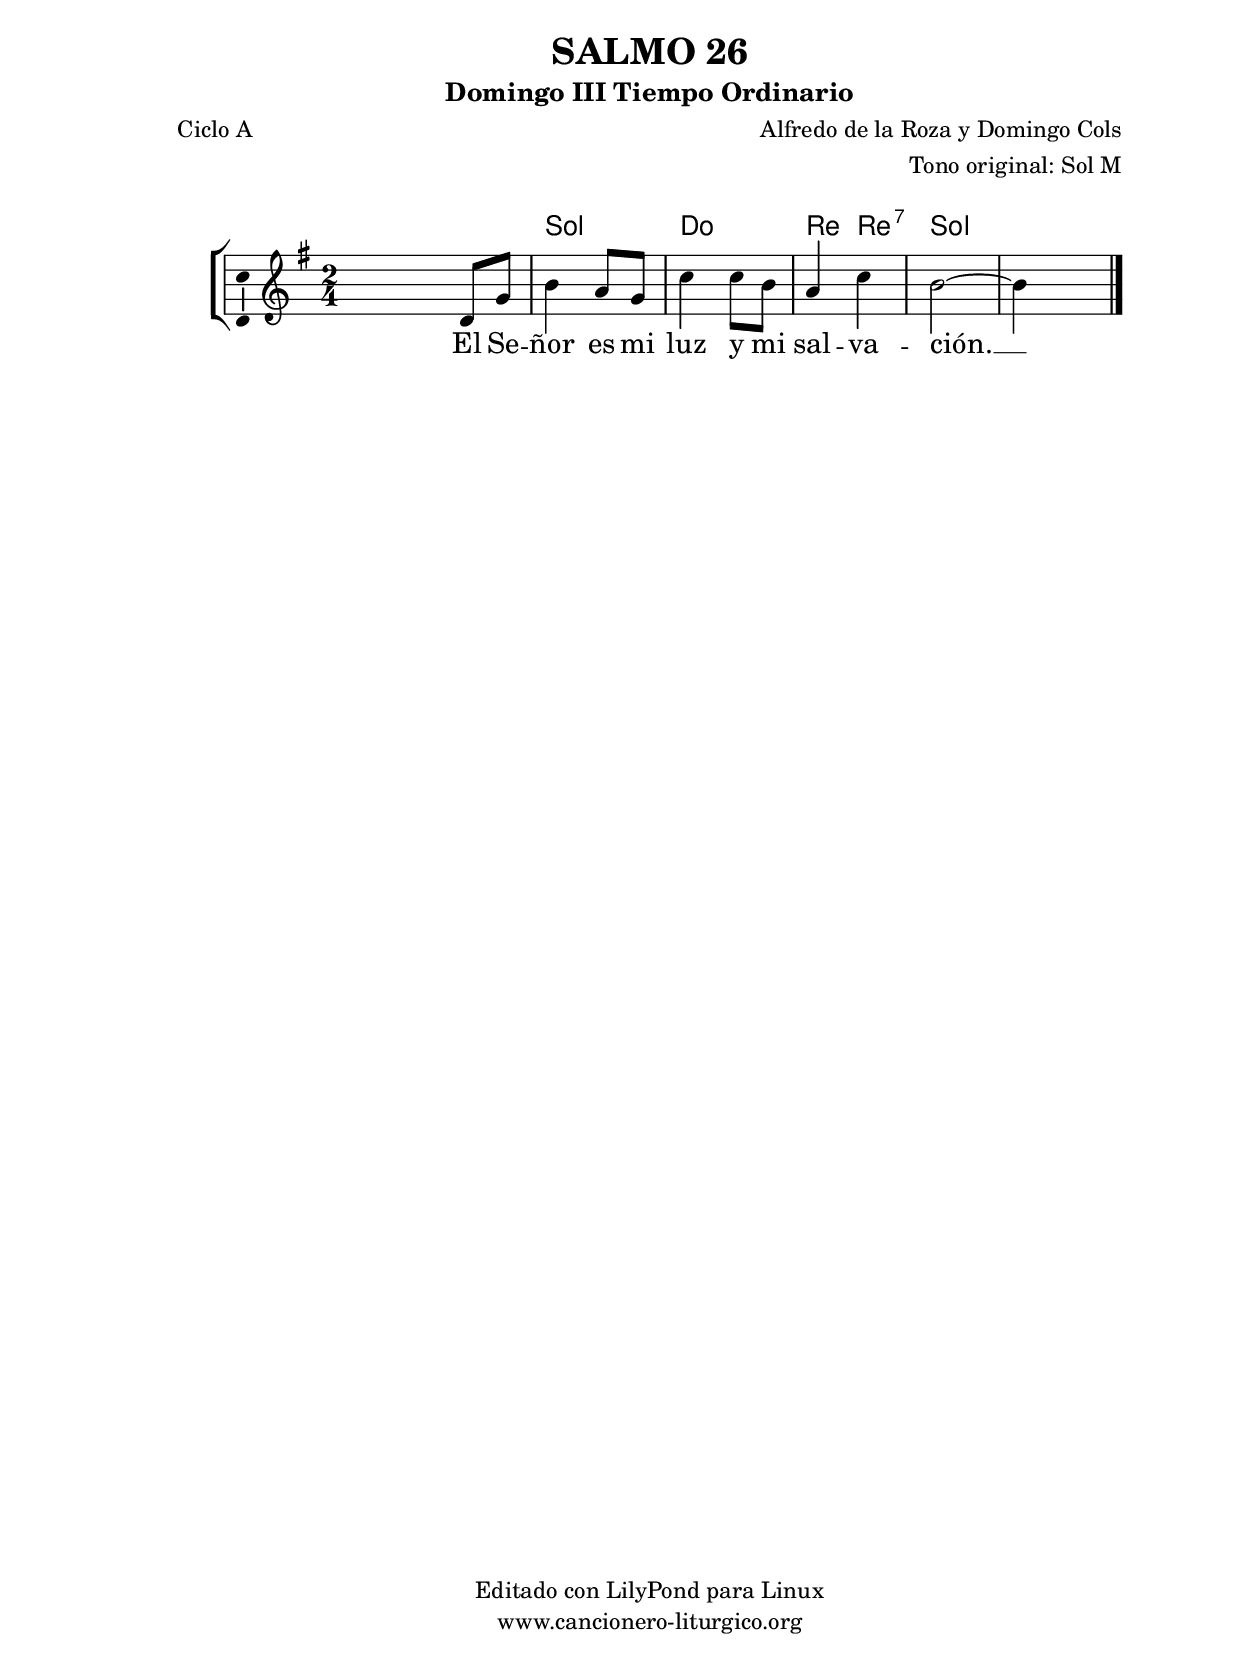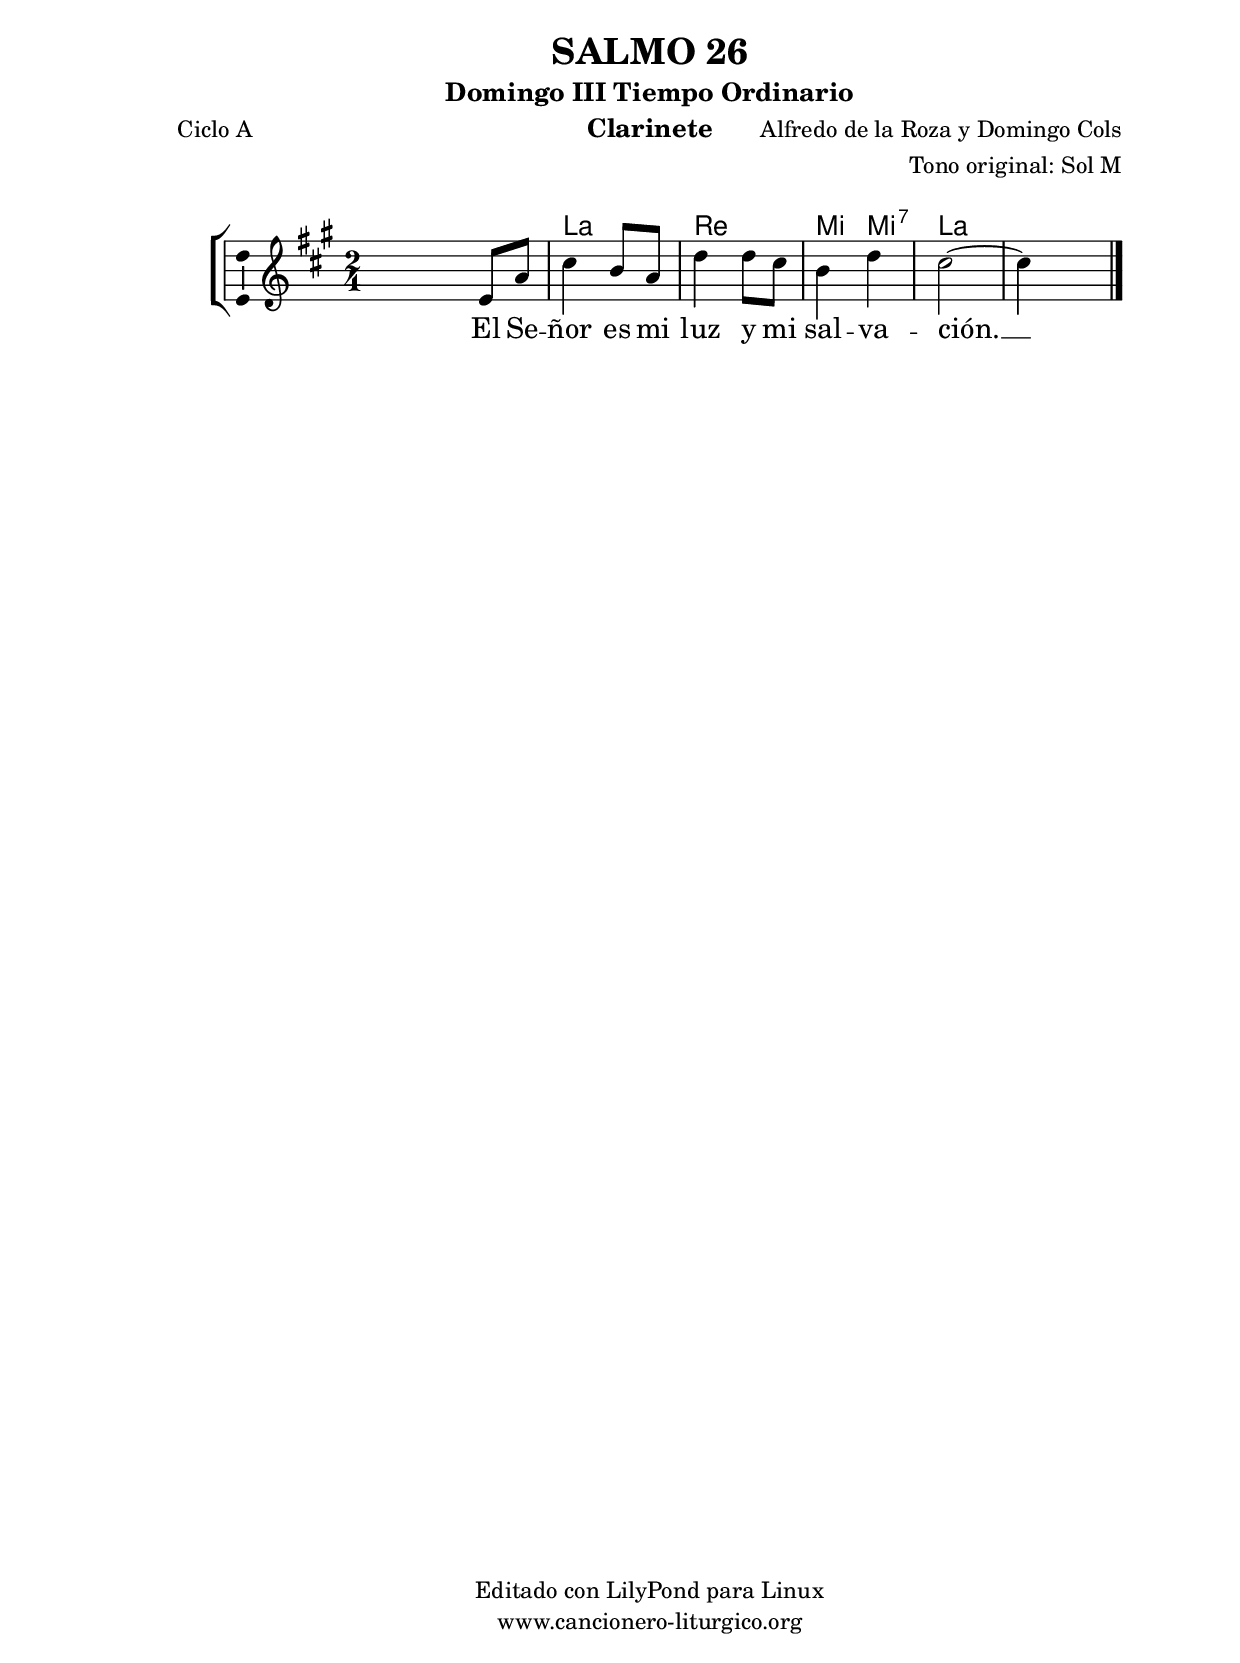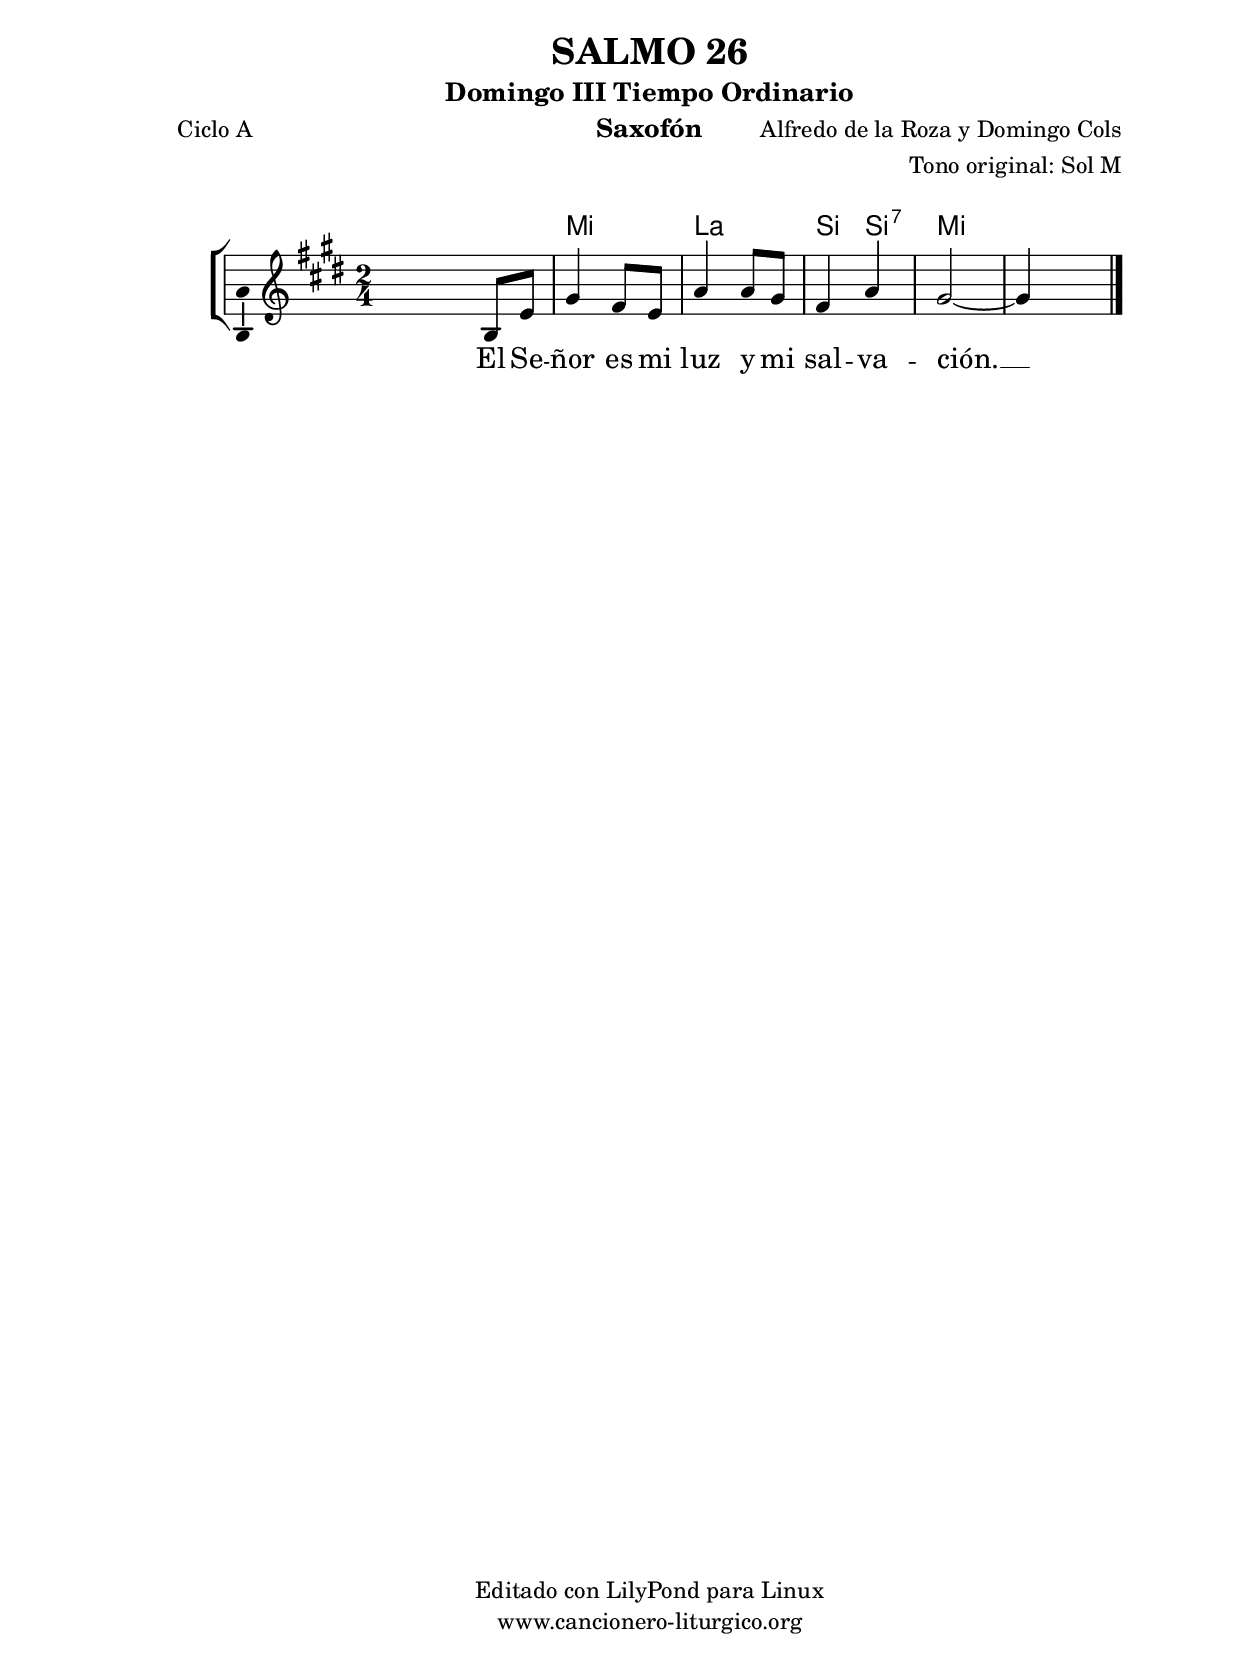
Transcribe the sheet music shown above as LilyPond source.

%
%para convertir .midi en .wav:
%timidity filename.midi -Ow -o finename.wav
%
%
%Para convertir de .wav a .mp3:
%lame -h -m j filename.wav
%
%
%para escuchar el midi:
%timidity nombrefichero.midi
%


%versión de lilypond para la que se ha escrito esta partitura:
\version "2.16.0"

	%Tamaño papel
	#(set-default-paper-size "a4")
	%Tamaño partitura
	#(set-global-staff-size 20)
	%No responde al pulsar sobre una nota
	#(ly:set-option 'point-and-click #f)

%parámetros del encabezamiento:
\header {
	title = "SALMO 26"
	subtitle = "Domingo III Tiempo Ordinario"
	composer = "Alfredo de la Roza y Domingo Cols"
	poet = "Ciclo A"
	meter = ""
	arranger = "Tono original: Sol M"
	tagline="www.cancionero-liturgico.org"
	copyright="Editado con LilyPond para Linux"
	tiempo = "Ordinario"
	usos = "Salmo"
	letra = "El Señor es mi luz y mi salvación."
	}

%parámetros asociados al papel:
\paper  {
	oddHeaderMarkup = \markup {\fill-line { \on-the-fly #not-first-page \fromproperty #'header:title \on-the-fly #not-first-page \fromproperty #'header:composer }}
	evenHeaderMarkup = \markup {\fill-line { \fromproperty #'header:composer \fromproperty #'header:title }}
	#(set-paper-size "a4")
	print-page-number = ##f
	first-page-number = 1
	print-first-page-number = ##f
%	head-separation = 3.0 \cm
	top-margin = 2.0 \cm
	bottom-margin = 0.5\cm
%%%	bottom-margin = -1.0\cm
	left-margin = 3.0 \cm
	line-width = 16.0 \cm 
	indent = 8\mm
	interscoreline = 2.\mm
	between-system-space = 15\mm
%	para que las partituras no llenen la hoja:
	ragged-bottom = ##t
%	idem para la última hoja:
	ragged-last-bottom = ##f
%	para que las partituras llenen el ancho del papel:
	ragged-last = ##f
	after-title-space = 2.5 \cm
%page-count=1
%system-count=8

	%Flexible Vertical Spacing
%	markup-markup-spacing =
%	#'((basic-distance . 15) (minimum-distance . 15) (padding . 3))
	markup-system-spacing =
	#'((basic-distance . 15) (minimum-distance . 15) (padding . 3))
	system-system-spacing =
	#'((basic-distance . 15) (minimum-distance . 15) (padding . 3))
	score-system-spacing =
	#'((basic-distance . 15) (minimum-distance . 15) (padding . 5))
%	top-system-spacing = % header
%	#'((basic-distance . 8) (minimum-distance . 0) (padding . 3))
%	top-markup-spacing =
%	#'((basic-distance . 20) (minimum-distance . 20) (padding . 3))
	last-bottom-spacing = % footer
	#'((basic-distance . 5) (minimum-distance . 5) (padding . 3))
%	score-markup-spacing =
%	#'((basic-distance . 16) (minimum-distance . 13) (padding . 3))

	}


%parámetros que afectan a toda la partitura:
global =  {
	%clave de sol (G):
	\clef G
	%armadura:
%	\transpose a c'
	\key g \major
	\tempo 4=69
	\set Score.tempoHideNote = ##t
	}


acordes = {
	\italianChords
	\chordmode {
%	\transpose a c'
{
s2
g2 c d4 d:7 g2 s
	}
	}
}


melodia = 
%	\transpose a c'
{
	\relative c'{
	\time 2/4

s4 d8 g
b4 a8 g
c4 c8 b
a4 c
b2~
b4 s4

	\bar "|."
	}
	}

texto = \lyricmode {
El Se -- ñor es mi luz y mi sal -- va -- ción. __
	}


acordesStaff = \context ChordNames = acordesStaff <<
	\set chordChanges = ##t
	\acordes
	>>


vozStaff = \context Voice = vozStaff
\with {\consists "Ambitus_engraver"}
<<
%	\set Staff.instrumentName = ""
%	\set Staff.shortInstrumentName = ""
%	\set Staff.midiInstrument = #"clarinet"
%	\set Staff.midiInstrument = #"cello"
%	\set Staff.midiInstrument = #"flute"
	\set Staff.midiInstrument = #"electric guitar (jazz)"
%	\set Staff.midiInstrument = #"english horn"
%	\set Staff.midiInstrument = #"violin"
%	\set Staff.midiInstrument = #"glockenspiel"
	\set Staff.midiMinimumVolume = #0.7
	\set Staff.midiMaximumVolume = #0.9
	\global
	\melodia
	>>


textoStaff = \context Lyrics = textoStaff <<
	\lyricsto vozStaff \texto
	>>

\book {
	\score {
		\context ChoirStaff {
			\override StaffGroup.SystemStartBracket #'collapse-height = #1
			\override Score.SystemStartBar #'collapse-height = #1
			<<
			\acordesStaff
			\vozStaff
			\textoStaff
			>>
			}
		\layout {
	    		\context {
				\Lyrics
				\override LyricText #'font-size = #2
				}
	   		 \context {
				\Score
				%fontSize = #3
				\override StaffSymbol #'staff-space = #(magstep +3)
				%\override Beam #'thickness = #0.55
				%\override SpacingSpanner #'spacing-increment = #1.0
				%\override Slur #'height-limit = #1.5
				}
			}
		}
	\score {
		\unfoldRepeats
		\context ChoirStaff {
			<<
			\acordesStaff
			\vozStaff
			>>
			}
		\midi {
	  		\context {
	  			\Score
				tempoWholesPerMinute = #(ly:make-moment 70 4)
				}
			}
		}
	}

%Partitura para clarinete
#(define output-suffix "C")
\book {
	\header{
		instrument = "Clarinete"
		}
	\score {
		\context ChoirStaff {
			\override StaffGroup.SystemStartBracket #'collapse-height = #1
			\override Score.SystemStartBar #'collapse-height = #1
\transpose c d
			<<
			\acordesStaff
			\vozStaff
			\textoStaff
			>>
			}
		\layout {
	    		\context {
				\Lyrics
				\override LyricText #'font-size = #2
				}
	   		 \context {
				\Score
				\override StaffSymbol #'staff-space = #(magstep +3)
				}
			}
		}
	}

%Partitura para saxofón
#(define output-suffix "S")
\book {
	\header{
		instrument = "Saxofón"
		}
	\score {
		\context ChoirStaff {
			\override StaffGroup.SystemStartBracket #'collapse-height = #1
			\override Score.SystemStartBar #'collapse-height = #1
\transpose c a,
			<<
			\acordesStaff
			\vozStaff
			\textoStaff
			>>
			}
		\layout {
	    		\context {
				\Lyrics
				\override LyricText #'font-size = #2
				}
	   		 \context {
				\Score
				\override StaffSymbol #'staff-space = #(magstep +3)
				}
			}
		}
	}

